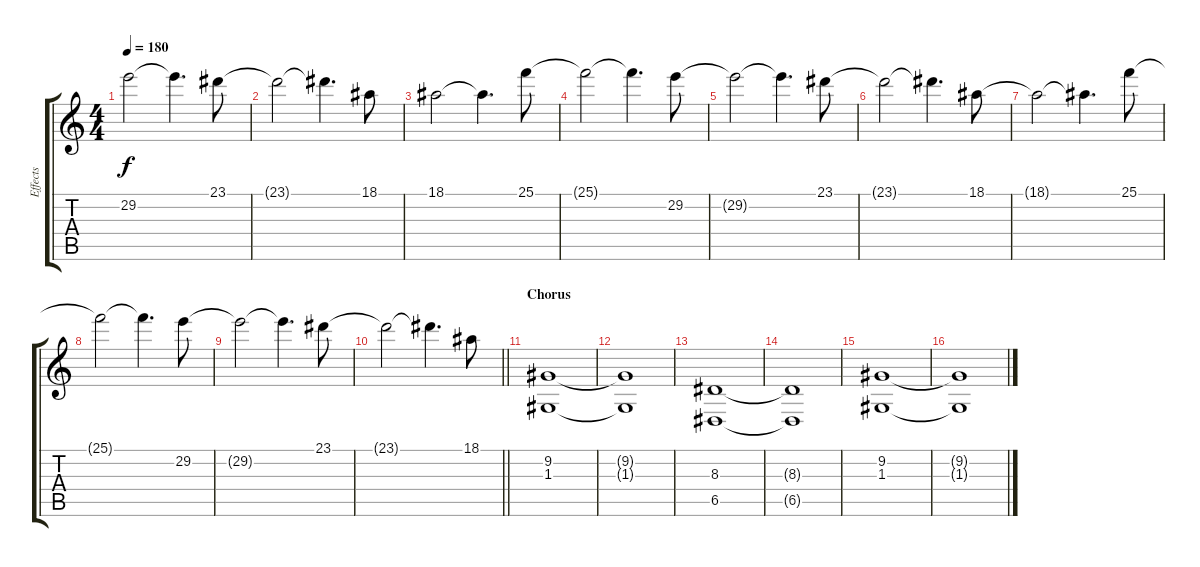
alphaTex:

\track ("Effects" "Effects") {instrument lead2sawtooth}
\staff {score tabs}
\tuning (E4 B3 G3 D3 A2 E2) {hide}
\ts (4 4)
\tempo 180
\clef g2
\ks c
29.2{t}.2{dy f} 29.2{t}.4{d} 23.1.8 |
23.1{t}.2 23.1{t}.4{d} 18.1.8 |
18.1.2 18.1{t}.4{d} 25.1.8 |
25.1{t}.2 25.1{t}.4{d} 29.2.8 |
29.2{t}.2 29.2{t}.4{d} 23.1.8 |
23.1{t}.2 23.1{t}.4{d} 18.1.8 |
18.1{t}.2 18.1{t}.4{d} 25.1.8 |
25.1{t}.2 25.1{t}.4{d} 29.2.8 |
29.2{t}.2 29.2{t}.4{d} 23.1.8 |
\barLineRight lightlight
23.1{t}.2 23.1{t}.4{d} 18.1.8 |
\section ("" "Chorus")
(9.2 1.3).1 |
(9.2{t} 1.3{t}).1 |
(8.3 6.5).1 |
(8.3{t} 6.5{t}).1 |
(9.2 1.3).1 |
(9.2{t} 1.3{t}).1
